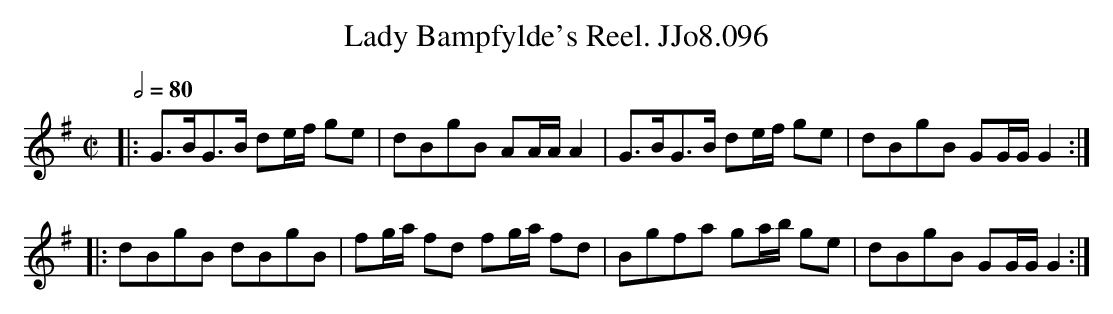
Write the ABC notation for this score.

X:1
T:Lady Bampfylde's Reel. JJo8.096
M:C|
L:1/8
Q:1/2=80
K:G
|:G>BG>B de/f/ ge|dBgB AA/A/A2|G>BG>B de/f/ ge|dBgB GG/G/G2:|
|:dBgB dBgB|fg/a/ fd fg/a/ fd|Bgfa ga/b/ ge|dBgB GG/G/G2:|
